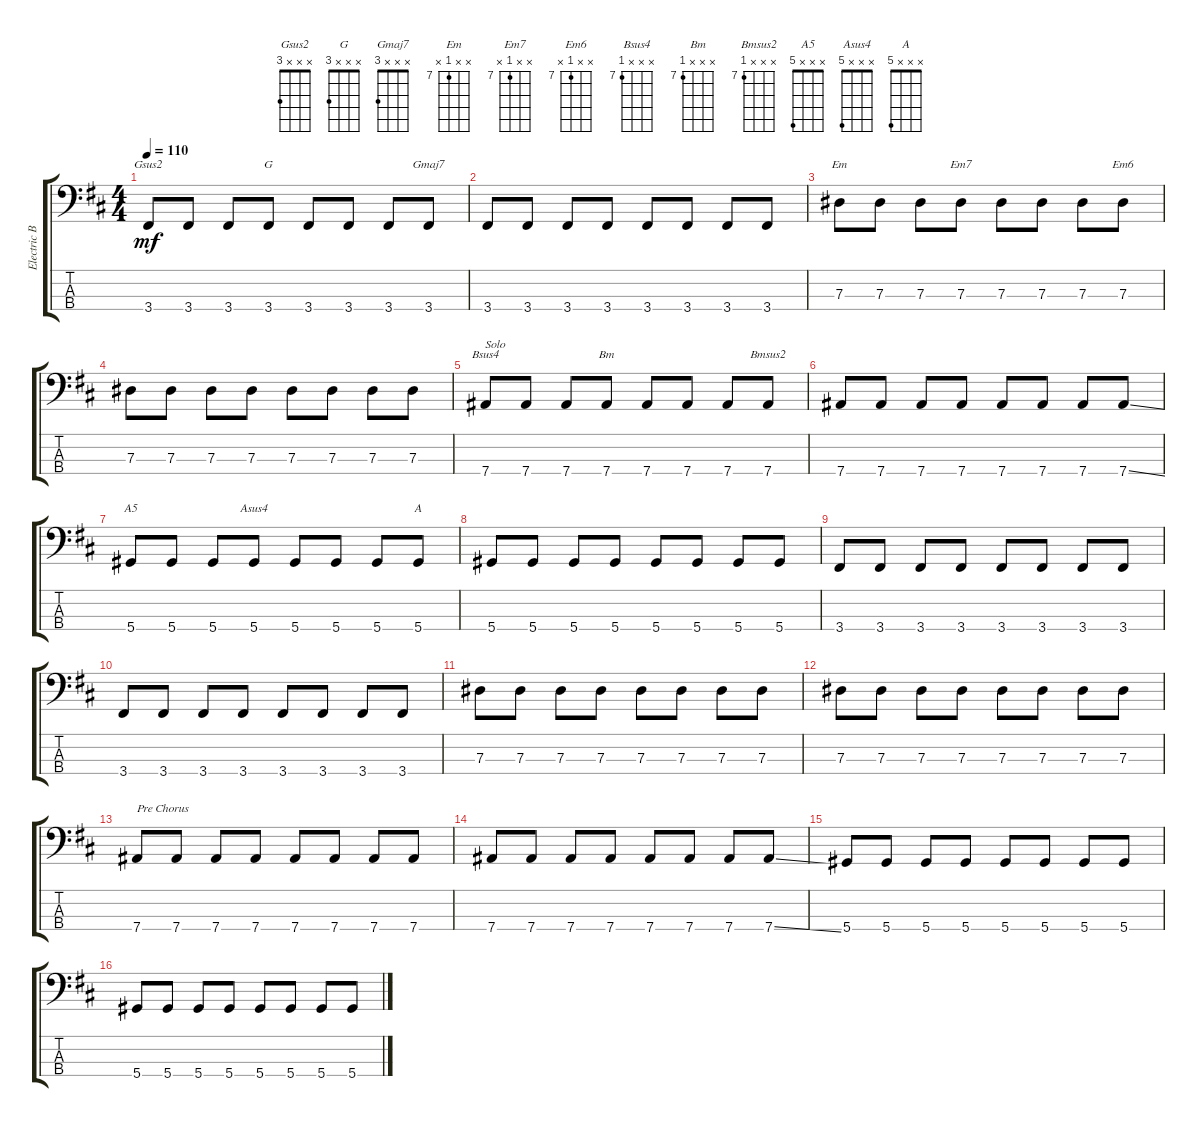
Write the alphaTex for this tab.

\track ("Electric Bass" "Electric B") {instrument electricbassfinger}
\staff {score tabs}
\tuning (Gb2 Db2 Ab1 Eb1) {hide}
\chord ("Gsus2" x x x 3)
\chord ("G" x x x 3)
\chord ("Gmaj7" x x x 3)
\chord ("Em" x x 7 x) {firstfret 7}
\chord ("Em7" x x 7 x) {firstfret 7}
\chord ("Em6" x x 7 x) {firstfret 7}
\chord ("Bsus4" x x x 7) {firstfret 7}
\chord ("Bm" x x x 7) {firstfret 7}
\chord ("Bmsus2" x x x 7) {firstfret 7}
\chord ("A5" x x x 5)
\chord ("Asus4" x x x 5)
\chord ("A" x x x 5)
\ts (4 4)
\tempo 110
\clef f4
\ks bminor
3.4.8{ch "Gsus2" dy mf} 3.4.8 3.4.8 3.4.8{ch "G"} 3.4.8 3.4.8 3.4.8 3.4.8{ch "Gmaj7"} |
3.4.8 3.4.8 3.4.8 3.4.8 3.4.8 3.4.8 3.4.8 3.4.8 |
7.3.8{ch "Em"} 7.3.8 7.3.8 7.3.8{ch "Em7"} 7.3.8 7.3.8 7.3.8 7.3.8{ch "Em6"} |
7.3.8 7.3.8 7.3.8 7.3.8 7.3.8 7.3.8 7.3.8 7.3.8 |
7.4.8{ch "Bsus4" txt "Solo"} 7.4.8 7.4.8 7.4.8{ch "Bm"} 7.4.8 7.4.8 7.4.8 7.4.8{ch "Bmsus2"} |
7.4.8 7.4.8 7.4.8 7.4.8 7.4.8 7.4.8 7.4.8 7.4{ss}.8 |
5.4.8{ch "A5"} 5.4.8 5.4.8 5.4.8{ch "Asus4"} 5.4.8 5.4.8 5.4.8 5.4.8{ch "A"} |
5.4.8 5.4.8 5.4.8 5.4.8 5.4.8 5.4.8 5.4.8 5.4.8 |
3.4.8 3.4.8 3.4.8 3.4.8 3.4.8 3.4.8 3.4.8 3.4.8 |
3.4.8 3.4.8 3.4.8 3.4.8 3.4.8 3.4.8 3.4.8 3.4.8 |
7.3.8 7.3.8 7.3.8 7.3.8 7.3.8 7.3.8 7.3.8 7.3.8 |
7.3.8 7.3.8 7.3.8 7.3.8 7.3.8 7.3.8 7.3.8 7.3.8 |
7.4.8{txt "Pre Chorus"} 7.4.8 7.4.8 7.4.8 7.4.8 7.4.8 7.4.8 7.4.8 |
7.4.8 7.4.8 7.4.8 7.4.8 7.4.8 7.4.8 7.4.8 7.4{ss}.8 |
5.4.8 5.4.8 5.4.8 5.4.8 5.4.8 5.4.8 5.4.8 5.4.8 |
5.4.8 5.4.8 5.4.8 5.4.8 5.4.8 5.4.8 5.4.8 5.4.8
